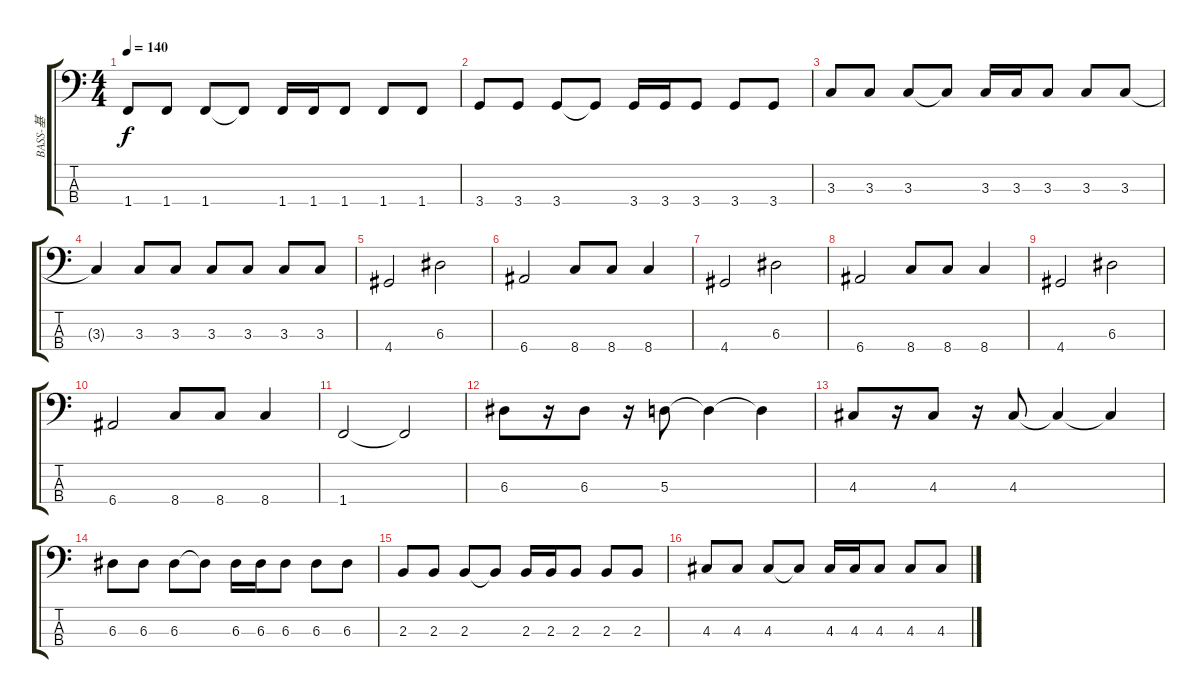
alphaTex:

\track ("BASS-基" "BASS-基") {instrument electricbassfinger}
\staff {score tabs}
\tuning (G2 D2 A1 E1) {hide}
\ts (4 4)
\tempo 140
\clef f4
\ks c
1.4.8{dy f} 1.4.8 1.4.8 1.4{t}.8 1.4.16 1.4.16 1.4.8 1.4.8 1.4.8 |
3.4.8 3.4.8 3.4.8 3.4{t}.8 3.4.16 3.4.16 3.4.8 3.4.8 3.4.8 |
3.3.8 3.3.8 3.3.8 3.3{t}.8 3.3.16 3.3.16 3.3.8 3.3.8 3.3.8 |
3.3{t}.4 3.3.8 3.3.8 3.3.8 3.3.8 3.3.8 3.3.8 |
4.4.2 6.3.2 |
6.4.2 8.4.8 8.4.8 8.4.4 |
4.4.2 6.3.2 |
6.4.2 8.4.8 8.4.8 8.4.4 |
4.4.2 6.3.2 |
6.4.2 8.4.8 8.4.8 8.4.4 |
1.4.2 1.4{t}.2 |
6.3.8 r.16 6.3.8 r.16 5.3.8 5.3{t}.4 5.3{t}.4 |
4.3.8 r.16 4.3.8 r.16 4.3.8 4.3{t}.4 4.3{t}.4 |
6.3.8 6.3.8 6.3.8 6.3{t}.8 6.3.16 6.3.16 6.3.8 6.3.8 6.3.8 |
2.3.8 2.3.8 2.3.8 2.3{t}.8 2.3.16 2.3.16 2.3.8 2.3.8 2.3.8 |
4.3.8 4.3.8 4.3.8 4.3{t}.8 4.3.16 4.3.16 4.3.8 4.3.8 4.3.8
